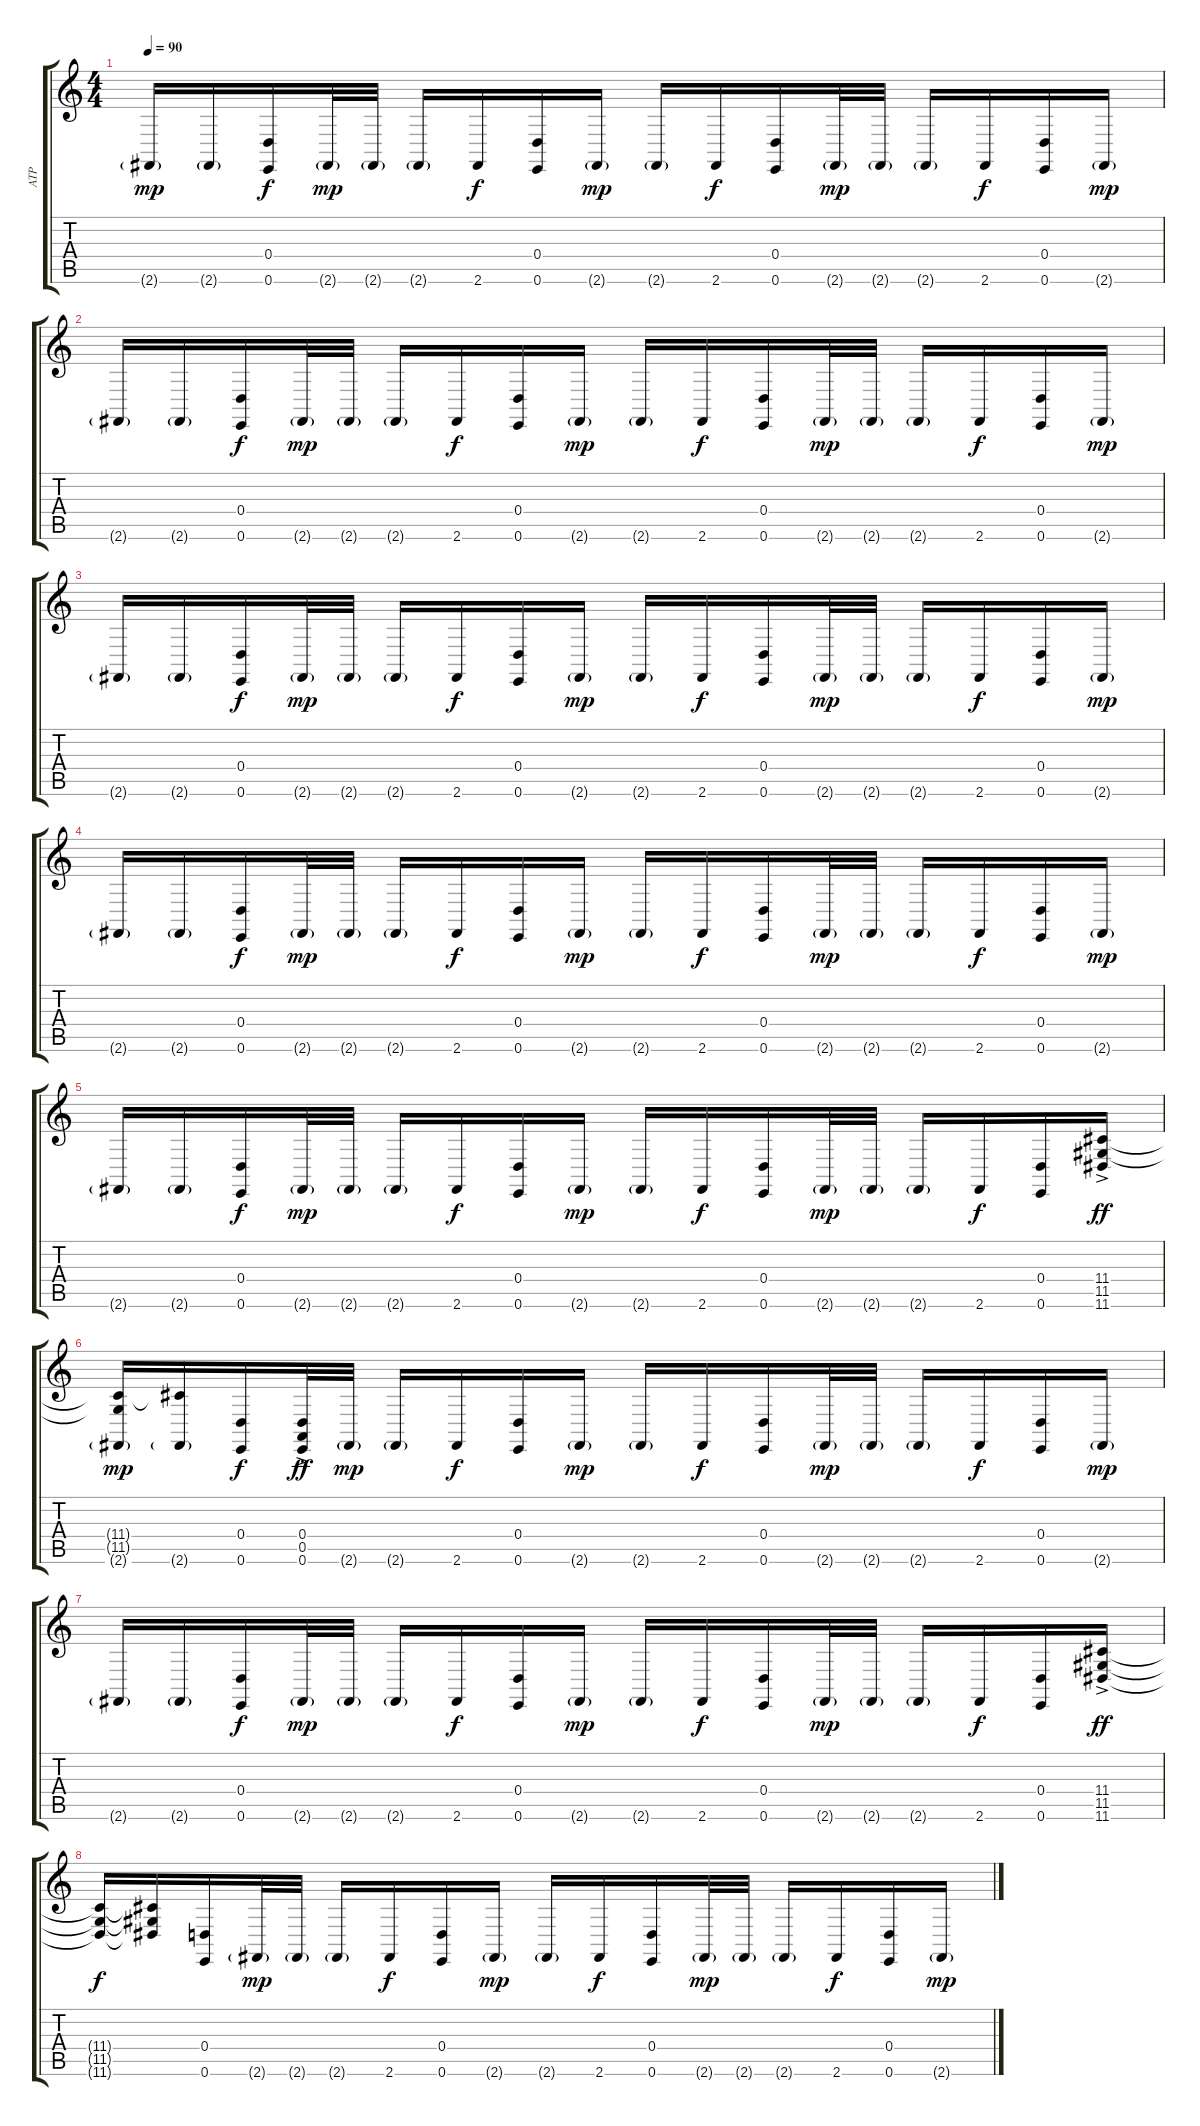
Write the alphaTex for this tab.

\track ("ATP" "ATP") {instrument gunshot}
\staff {score tabs}
\tuning (E4 B3 G3 D3 A2 E2) {hide}
\ts (4 4)
\tempo 90
\clef g2
\ks c
2.6{g}.16{dy mp} 2.6{g}.16 (0.4 0.6).16{dy f} 2.6{g}.32{dy mp} 2.6{g}.32 2.6{g}.16 2.6.16{dy f} (0.4 0.6).16 2.6{g}.16{dy mp} 2.6{g}.16 2.6.16{dy f} (0.4 0.6).16 2.6{g}.32{dy mp} 2.6{g}.32 2.6{g}.16 2.6.16{dy f} (0.4 0.6).16 2.6{g}.16{dy mp} |
2.6{g}.16 2.6{g}.16 (0.4 0.6).16{dy f} 2.6{g}.32{dy mp} 2.6{g}.32 2.6{g}.16 2.6.16{dy f} (0.4 0.6).16 2.6{g}.16{dy mp} 2.6{g}.16 2.6.16{dy f} (0.4 0.6).16 2.6{g}.32{dy mp} 2.6{g}.32 2.6{g}.16 2.6.16{dy f} (0.4 0.6).16 2.6{g}.16{dy mp} |
2.6{g}.16 2.6{g}.16 (0.4 0.6).16{dy f} 2.6{g}.32{dy mp} 2.6{g}.32 2.6{g}.16 2.6.16{dy f} (0.4 0.6).16 2.6{g}.16{dy mp} 2.6{g}.16 2.6.16{dy f} (0.4 0.6).16 2.6{g}.32{dy mp} 2.6{g}.32 2.6{g}.16 2.6.16{dy f} (0.4 0.6).16 2.6{g}.16{dy mp} |
2.6{g}.16 2.6{g}.16 (0.4 0.6).16{dy f} 2.6{g}.32{dy mp} 2.6{g}.32 2.6{g}.16 2.6.16{dy f} (0.4 0.6).16 2.6{g}.16{dy mp} 2.6{g}.16 2.6.16{dy f} (0.4 0.6).16 2.6{g}.32{dy mp} 2.6{g}.32 2.6{g}.16 2.6.16{dy f} (0.4 0.6).16 2.6{g}.16{dy mp} |
2.6{g}.16 2.6{g}.16 (0.4 0.6).16{dy f} 2.6{g}.32{dy mp} 2.6{g}.32 2.6{g}.16 2.6.16{dy f} (0.4 0.6).16 2.6{g}.16{dy mp} 2.6{g}.16 2.6.16{dy f} (0.4 0.6).16 2.6{g}.32{dy mp} 2.6{g}.32 2.6{g}.16 2.6.16{dy f} (0.4 0.6).16 (11.4{ac} 11.5{ac} 11.6{ac}).16{dy ff instrument trumpet} |
(11.4{t} 11.5{t} 2.6{g}).16{dy mp} (11.4{t} 2.6{g}).16 (0.4 0.6).16{dy f} (0.4{ac} 0.5{ac} 0.6{ac}).32{dy ff} 2.6{g}.32{dy mp instrument gunshot} 2.6{g}.16 2.6.16{dy f} (0.4 0.6).16 2.6{g}.16{dy mp} 2.6{g}.16 2.6.16{dy f} (0.4 0.6).16 2.6{g}.32{dy mp} 2.6{g}.32 2.6{g}.16 2.6.16{dy f} (0.4 0.6).16 2.6{g}.16{dy mp} |
2.6{g}.16 2.6{g}.16 (0.4 0.6).16{dy f} 2.6{g}.32{dy mp} 2.6{g}.32 2.6{g}.16 2.6.16{dy f} (0.4 0.6).16 2.6{g}.16{dy mp} 2.6{g}.16 2.6.16{dy f} (0.4 0.6).16 2.6{g}.32{dy mp} 2.6{g}.32 2.6{g}.16 2.6.16{dy f} (0.4 0.6).16 (11.4{ac} 11.5{ac} 11.6{ac}).16{dy ff instrument trumpet} |
(11.4{t} 11.5{t} 11.6{t}).16{dy f} (11.4{t} 11.5{t} 11.6{t}).16 (0.4 0.6).16 2.6{g}.32{dy mp} 2.6{g}.32{instrument gunshot} 2.6{g}.16 2.6.16{dy f} (0.4 0.6).16 2.6{g}.16{dy mp} 2.6{g}.16 2.6.16{dy f} (0.4 0.6).16 2.6{g}.32{dy mp} 2.6{g}.32 2.6{g}.16 2.6.16{dy f} (0.4 0.6).16 2.6{g}.16{dy mp}
